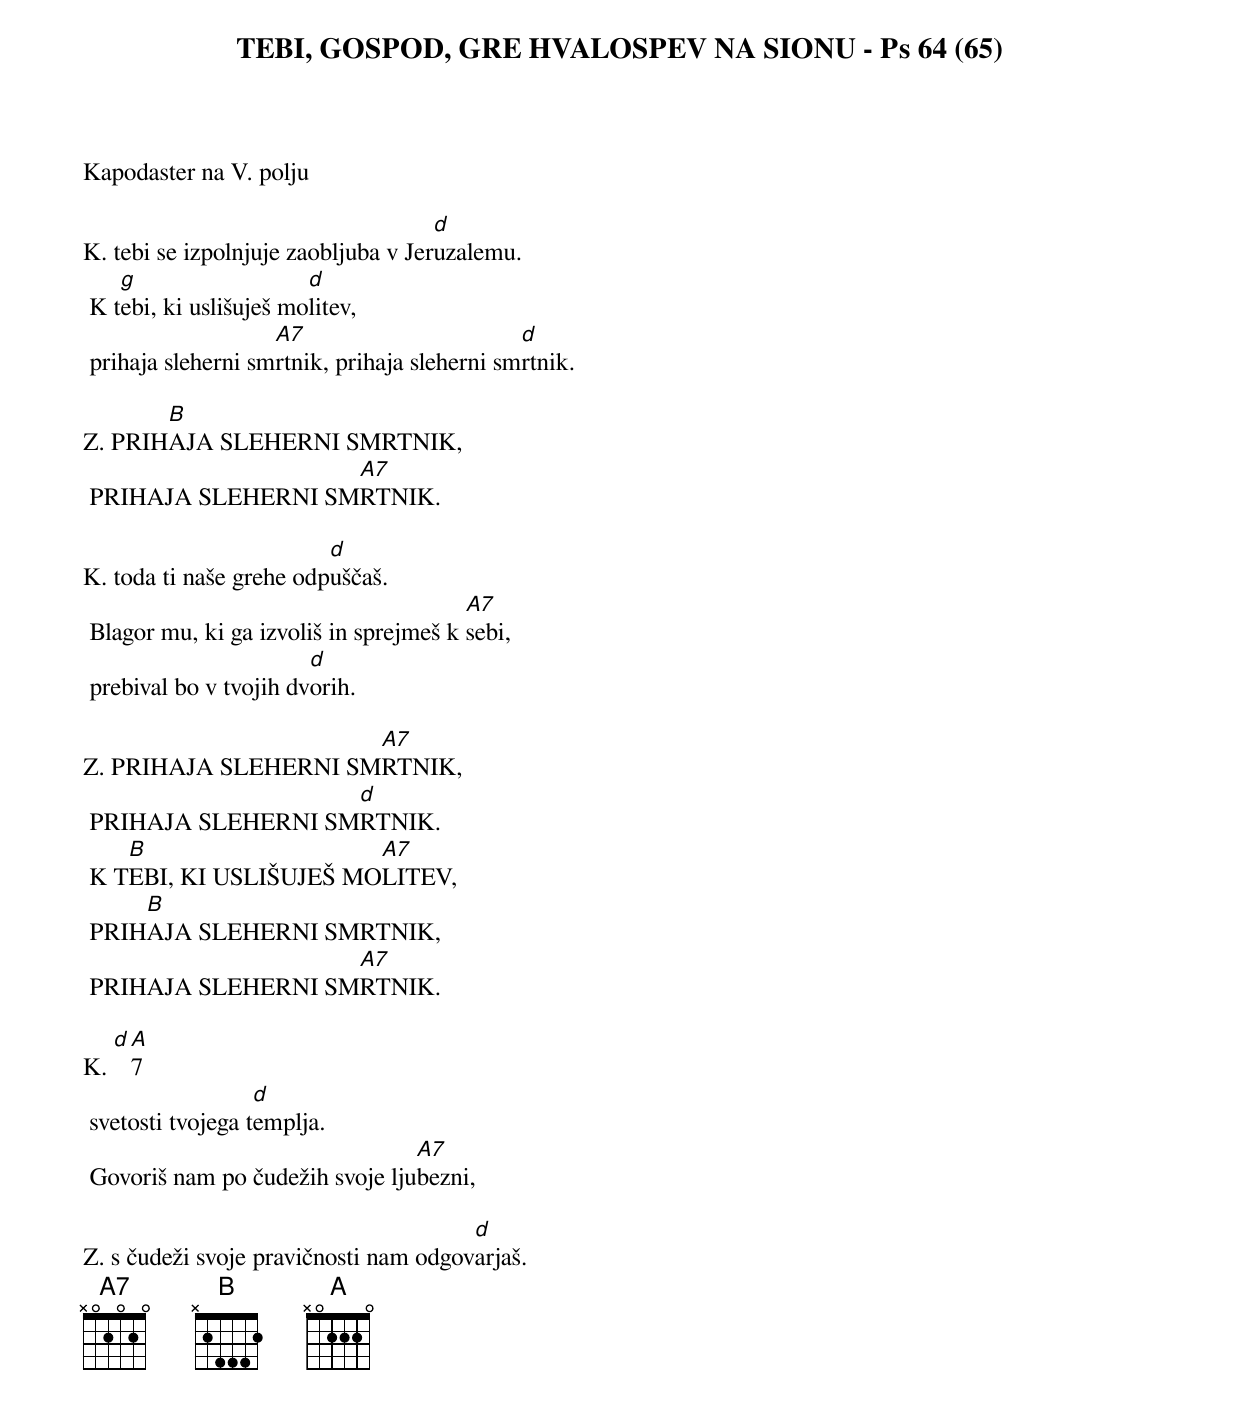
{title: TEBI, GOSPOD, GRE HVALOSPEV NA SIONU - Ps 64 (65)}

Kapodaster na V. polju

K.	tebi se izpolnjuje zaobljuba v Jer[d]uzalemu.
	K t[g]ebi, ki uslišuješ mo[d]litev,
	prihaja sleherni sm[A7]rtnik, prihaja sleherni sm[d]rtnik.

Z.	PRIH[B]AJA SLEHERNI SMRTNIK,
	PRIHAJA SLEHERNI SM[A7]RTNIK.

K.	toda ti naše grehe odp[d]uščaš.
	Blagor mu, ki ga izvoliš in sprejmeš k [A7]sebi,
	prebival bo v tvojih dv[d]orih.

Z.	PRIHAJA SLEHERNI SM[A7]RTNIK,
	PRIHAJA SLEHERNI SM[d]RTNIK.
	K T[B]EBI, KI USLIŠUJEŠ MO[A7]LITEV,
	PRIH[B]AJA SLEHERNI SMRTNIK,
	PRIHAJA SLEHERNI SM[A7]RTNIK.

K.	[d][A]7
	svetosti tvojega t[d]emplja.
	Govoriš nam po čudežih svoje lju[A7]bezni,

Z.	s čudeži svoje pravičnosti nam odgov[d]arjaš.
